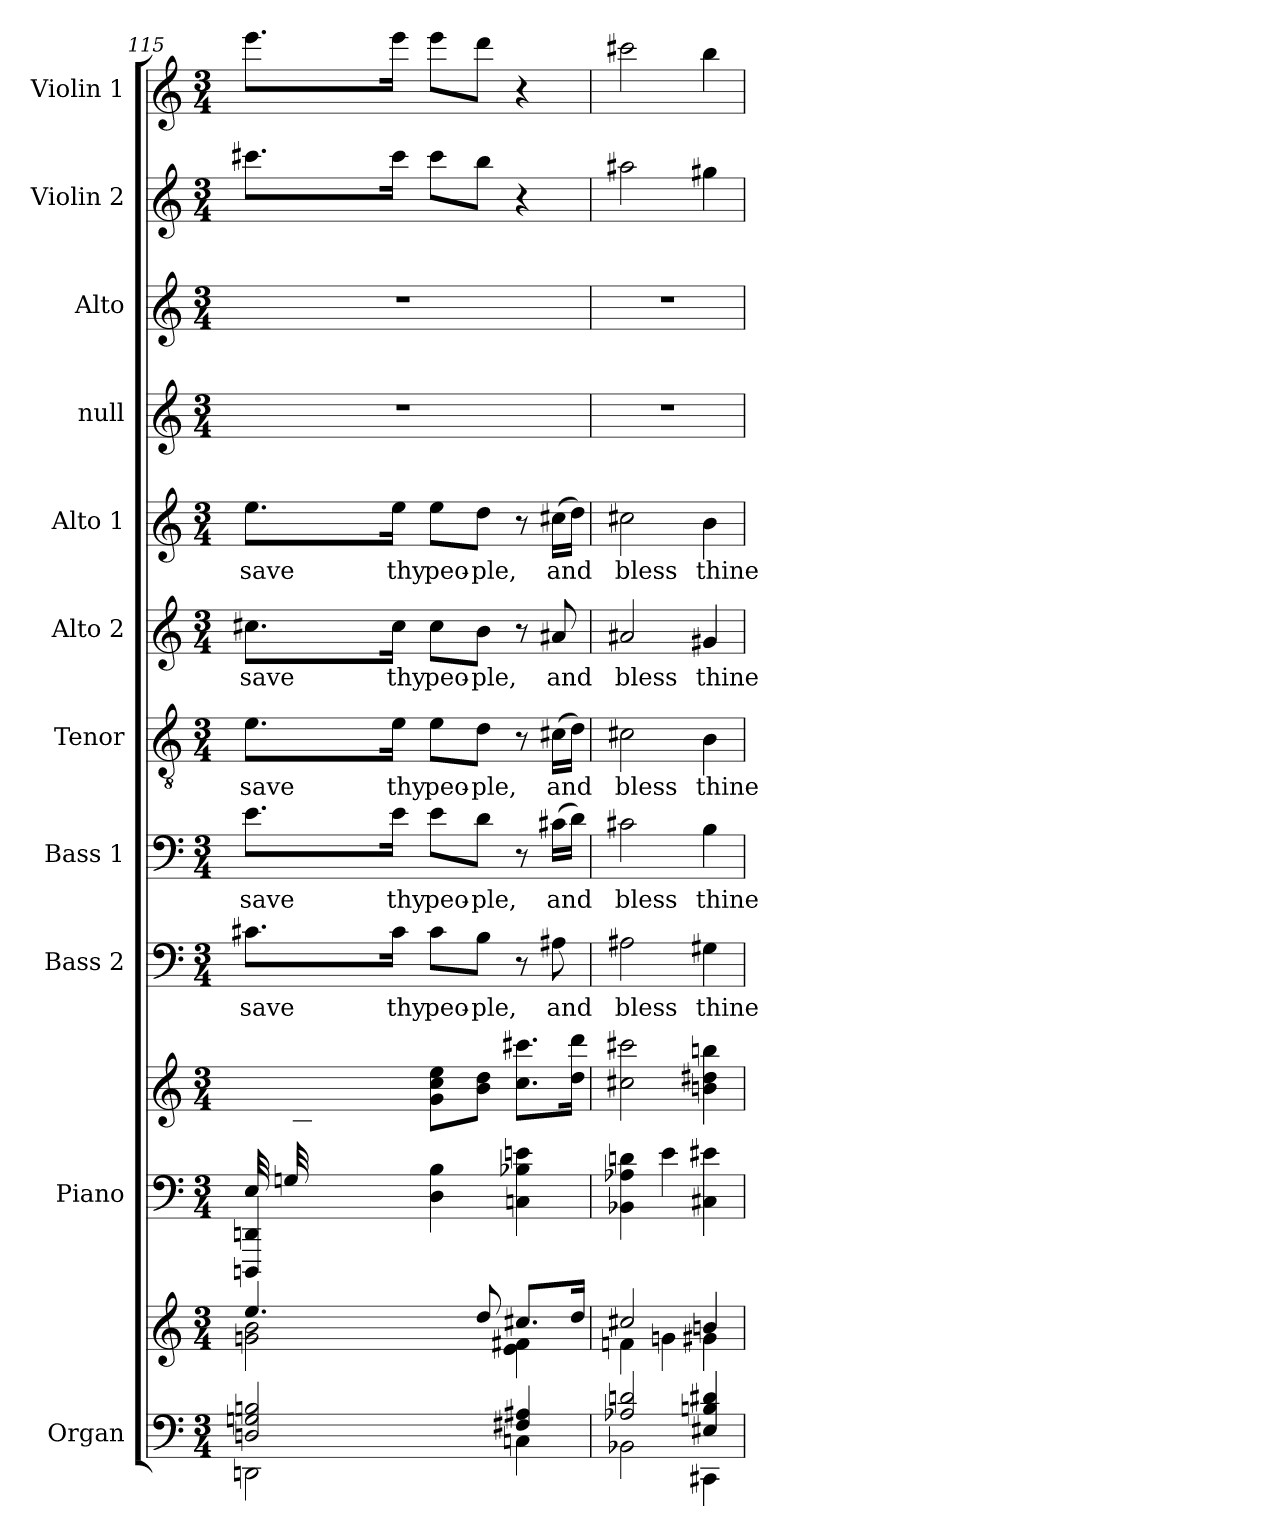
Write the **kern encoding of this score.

**kern	**kern	**kern	**kern	**kern	**text	**kern	**text	**kern	**text	**kern	**text	**kern	**text	**kern	**kern	**kern	**kern
*part11	*part11	*part10	*part10	*part9	*part9	*part8	*part8	*part7	*part7	*part6	*part6	*part5	*part5	*part4	*part3	*part2	*part1
*staff13	*staff12	*staff11	*staff10	*staff9	*staff9	*staff8	*staff8	*staff7	*staff7	*staff6	*staff6	*staff5	*staff5	*staff4	*staff3	*staff2	*staff1
*I"Organ	*	*I"Piano	*	*I"Bass 2	*	*I"Bass 1	*	*I"Tenor	*	*I"Alto 2	*	*I"Alto 1	*	*I"null	*I"Alto	*I"Violin 2	*I"Violin 1
*I'Org.	*	*	*	*I'B. 2	*	*I'B. 1	*	*I'T.	*	*I'A. 2	*	*I'A. 1	*	*	*	*I'Vln. 2	*I'Vln. 1
!!LO:PB:g=z
*clefF4	*clefG2	*clefF4	*clefG2	*clefF4	*	*clefF4	*	*clefGv2	*	*clefG2	*	*clefG2	*	*clefG2	*clefG2	*clefG2	*clefG2
*k[]	*k[]	*k[]	*k[]	*k[]	*	*k[]	*	*k[]	*	*k[]	*	*k[]	*	*k[]	*k[]	*k[]	*k[]
*M3/4	*M3/4	*M3/4	*M3/4	*M3/4	*	*M3/4	*	*M3/4	*	*M3/4	*	*M3/4	*	*M3/4	*M3/4	*M3/4	*M3/4
=115	=115	=115	=115	=115	=115	=115	=115	=115	=115	=115	=115	=115	=115	=115	=115	=115	=115
*^	*^	*^	*	*	*	*	*	*	*	*	*	*	*	*	*	*	*
!	!	!	!	!	!	!	!	!LO:LY:b	!	!LO:LY:b	!	!LO:LY:b	!	!LO:LY:b	!	!LO:LY:b	!	!	!	!
2Dn/ 2Gn/ 2Bn/	2DDn\	4.ee/	2gni\ 2b\	32E!/LLL	4DDDn/ 4DDn/	16ryy	8.c#X\L	save	8.e\L	save	8.e\L	save	8.cc#X\L	save	8.ee\L	save	2.r	2.r	8.ccc#X\L	8.eee\L
.	.	.	.	32Gn!/	.	.	.	.	.	.	.	.	.	.	.	.	.	.	.	.
.	.	.	.	2ryy	.	32c#X!/	.	.	.	.	.	.	.	.	.	.	.	.	.	.
.	.	.	.	.	.	32e!/	.	.	.	.	.	.	.	.	.	.	.	.	.	.
.	.	.	.	.	.	32e!/	.	.	.	.	.	.	.	.	.	.	.	.	.	.
.	.	.	.	.	.	32gn!/	.	.	.	.	.	.	.	.	.	.	.	.	.	.
!	!	!	!	!	!	!	!	!LO:LY:b	!	!LO:LY:b	!	!LO:LY:b	!	!LO:LY:b	!	!LO:LY:b	!	!	!	!
.	.	.	.	.	.	32cc#X!/	16c#\Jk	thy	16e\Jk	thy	16e\Jk	thy	16cc#\Jk	thy	16ee\Jk	thy	.	.	16ccc#\Jk	16eee\Jk
.	.	.	.	.	.	32ee!/JJJ	.	.	.	.	.	.	.	.	.	.	.	.	.	.
!	!	!	!	!	!	!	!	!LO:LY:b	!	!LO:LY:b	!	!LO:LY:b	!	!LO:LY:b	!	!LO:LY:b	!	!	!	!
.	.	.	.	.	4D\ 4B\	8g\ 8cc#i\ 8ee\L	8c#\L	peo-	8e\L	peo-	8e\L	peo-	8cc#\L	peo-	8ee\L	peo-	.	.	8ccc#\L	8eee\L
!	!	!	!	!	!	!	!	!LO:LY:b	!	!LO:LY:b	!	!LO:LY:b	!	!LO:LY:b	!	!LO:LY:b	!	!	!	!
.	.	8dd/	.	.	.	8b\ 8dd\J	8B\J	-ple,	8d\J	-ple,	8d\J	-ple,	8b\J	-ple,	8dd\J	-ple,	.	.	8bb\J	8ddd\J
4F#X/ 4A#X/	4Cn\	8.cc#X/L	4e\ 4f#X\	.	4Cn\ 4B-X\ 4eni\	8.cc#\ 8.ccc#X\L	8r	.	8r	.	8r	.	8r	.	8r	.	.	.	4r	4r
.	.	.	.	8.ryy	.	.	.	.	.	.	.	.	.	.	.	.	.	.	.	.
!	!	!	!	!	!	!	!	!LO:LY:b	!	!LO:LY:b	!	!LO:LY:b	!	!LO:LY:b	!	!LO:LY:b	!	!	!	!
.	.	.	.	.	.	.	8A#X\	and	(>16c#X\LL	and	(>16c#X\LL	and	8a#X/	and	(>16cc#X\LL	and	.	.	.	.
.	.	16dd/Jk	.	.	.	16dd\ 16ddd\Jk	.	.	16d\JJ)	.	16d\JJ)	.	.	.	16dd\JJ)	.	.	.	.	.
*	*	*	*	*v	*v	*	*	*	*	*	*	*	*	*	*	*	*	*	*	*
=116	=116	=116	=116	=116	=116	=116	=116	=116	=116	=116	=116	=116	=116	=116	=116	=116	=116	=116	=116
!	!	!	!	!	!	!	!LO:LY:b	!	!LO:LY:b	!	!LO:LY:b	!	!LO:LY:b	!	!LO:LY:b	!	!	!	!
2A-X/ 2dn/	2BB-X\	2cc#X/	4fn\	4BB-X\ 4A-X\ 4dn\	2cc#X\ 2ccc#X\	2A#X\	bless	2c#X\	bless	2c#X\	bless	2a#X/	bless	2cc#X\	bless	2.r	2.r	2aa#X\	2ccc#X\
.	.	.	4gn\	4e\	.	.	.	.	.	.	.	.	.	.	.	.	.	.	.
!	!	!	!	!	!	!	!LO:LY:b	!	!LO:LY:b	!	!LO:LY:b	!	!LO:LY:b	!	!LO:LY:b	!	!	!	!
4E#X/ 4Bn/ 4d#X/	4CC#X\	4bn/	4g#X\	4C#X\ 4e#X\	4bn\ 4dd#X\ 4bbn\	4G#X\	thine	4B\	thine	4B\	thine	4g#X/	thine	4b\	thine	.	.	4gg#X\	4bb\
*v	*v	*	*	*	*	*	*	*	*	*	*	*	*	*	*	*	*	*	*
*	*v	*v	*	*	*	*	*	*	*	*	*	*	*	*	*	*	*	*
=	=	=	=	=	=	=	=	=	=	=	=	=	=	=	=	=	=
*-	*-	*-	*-	*-	*-	*-	*-	*-	*-	*-	*-	*-	*-	*-	*-	*-	*-
